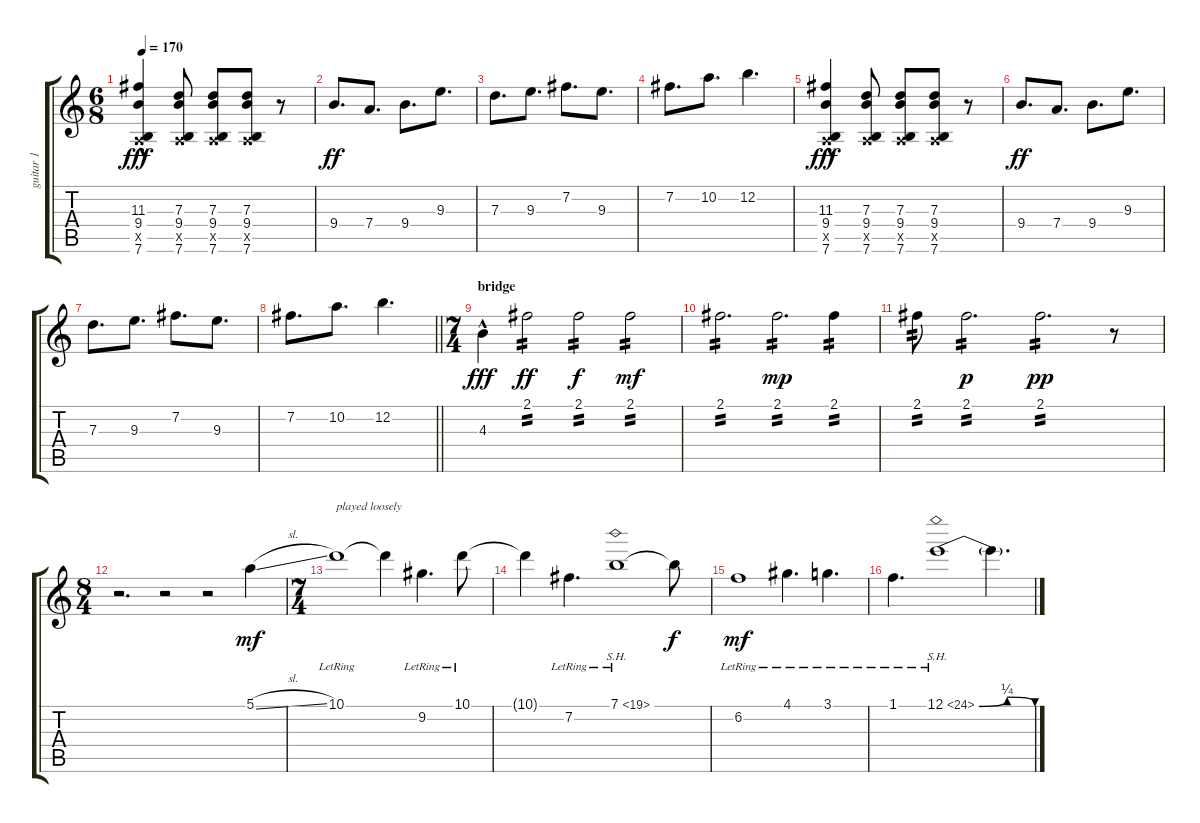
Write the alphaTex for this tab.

\track ("guitar 1" "guitar 1") {instrument overdrivenguitar}
\staff {score tabs}
\tuning (E4 B3 G3 D3 A2 E2) {hide}
\ts (6 8)
\tempo 170
\clef g2
\ks c
(11.3 9.4 0.5{x} 7.6{hac}).4{dy fff} (7.3 9.4 0.5{x} 7.6).8 (7.3 9.4 0.5{x} 7.6).8 (7.3 9.4 0.5{x} 7.6).8 r.8 |
9.4.8{d dy ff} 7.4.8{d} 9.4.8{d} 9.3.8{d} |
7.3.8{d} 9.3.8{d} 7.2.8{d} 9.3.8{d} |
7.2.8{d} 10.2.8{d} 12.2.4{d} |
(11.3 9.4 0.5{x} 7.6{hac}).4{dy fff} (7.3 9.4 0.5{x} 7.6).8 (7.3 9.4 0.5{x} 7.6).8 (7.3 9.4 0.5{x} 7.6).8 r.8 |
9.4.8{d dy ff} 7.4.8{d} 9.4.8{d} 9.3.8{d} |
7.3.8{d} 9.3.8{d} 7.2.8{d} 9.3.8{d} |
\barLineRight lightlight
7.2.8{d} 10.2.8{d} 12.2.4{d} |
\ts (7 4)
\section ("" "bridge")
4.3{hac}.4{dy fff} 2.1.2{tp 2 dy ff} 2.1.2{tp 2 dy f} 2.1.2{tp 2 dy mf} |
2.1.2{d tp 2} 2.1.2{d tp 2 dy mp} 2.1.4{tp 2} |
2.1.8{tp 2} 2.1.2{d tp 2 dy p} 2.1.2{d tp 2 dy pp} r.8 |
\ts (8 4)
r.2{d} r.2 r.2 5.1{sl}.4{dy mf} |
\ts (7 4)
10.1{lr}.1{txt "played loosely"} 10.1{t}.4 9.2{lr}.4{d} 10.1{lr}.8 |
10.1{t}.4 7.2{lr}.4{d} 7.1{sh 12 lr}.1 7.1{t}.8{dy f} |
6.2{lr}.1{dy mf} 4.1{lr}.4{d} 3.1{lr}.4{d} |
1.1{lr}.4{d} 12.1{be (bendrelease 0 0 20 1 20 1 60 0) sh 12 lr}.1 12.1{t}.4{d}
